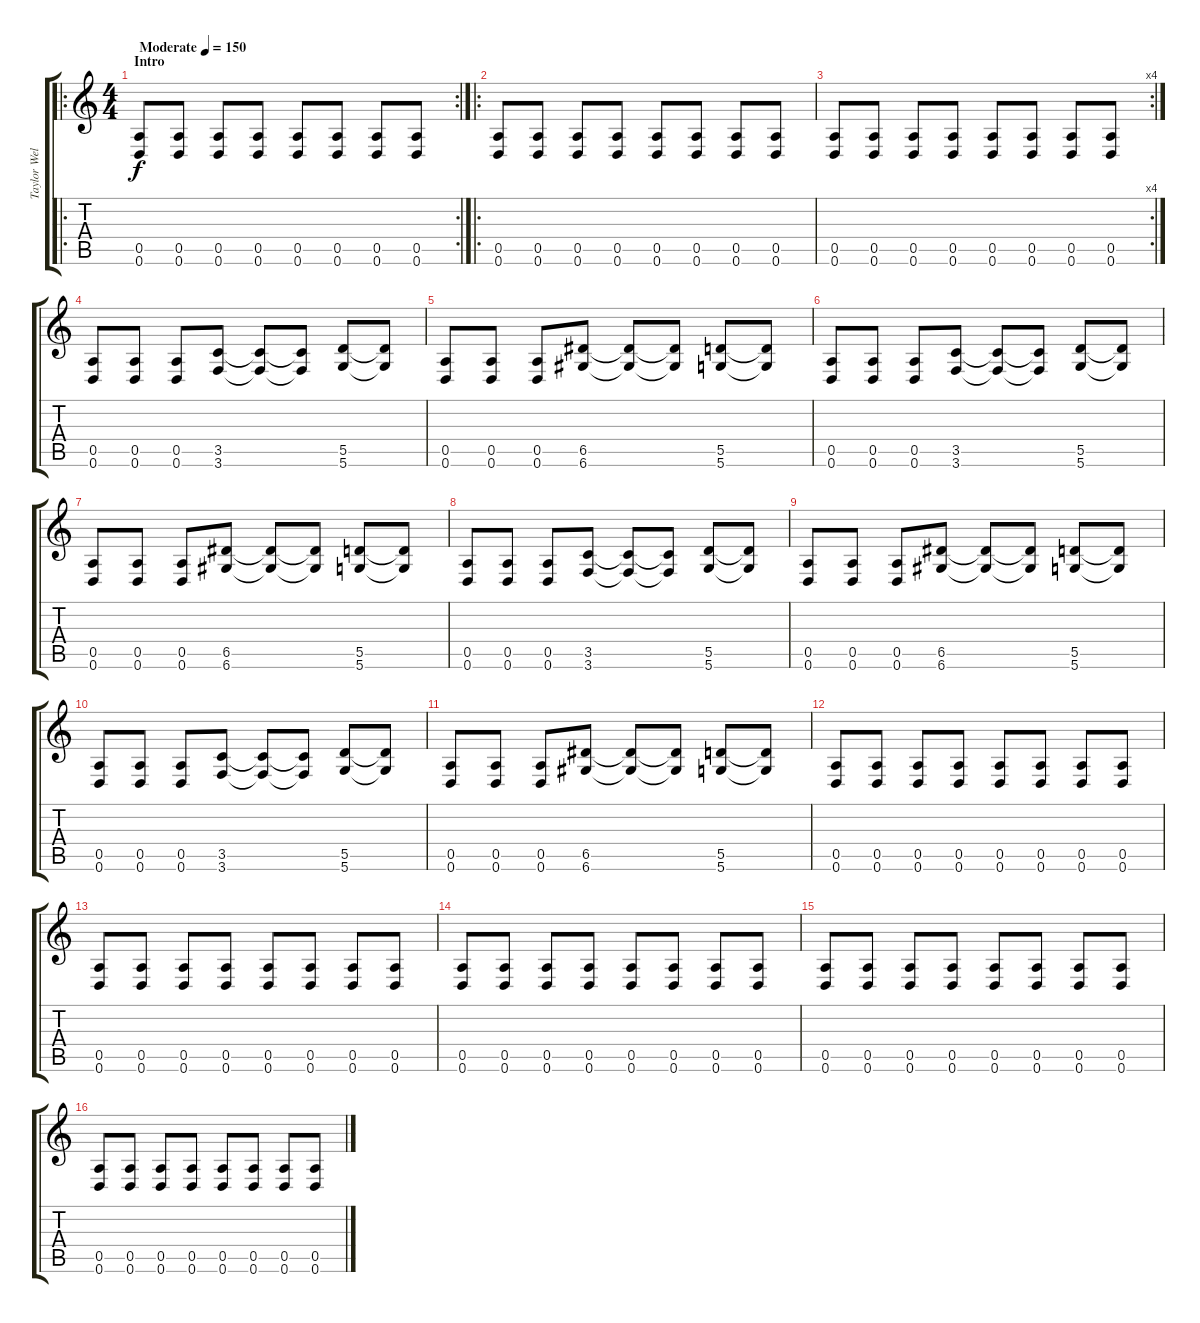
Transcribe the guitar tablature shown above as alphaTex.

\track ("Taylor Welcher" "Taylor Wel") {instrument distortionguitar}
\staff {score tabs}
\tuning (E4 B3 G3 D3 A2 D2) {hide}
\ro
\rc 2
\ts (4 4)
\section ("" "Intro")
\tempo (150 "Moderate")
\clef g2
\ks c
(0.5 0.6).8{dy f instrument distortionguitar} (0.5 0.6).8 (0.5 0.6).8 (0.5 0.6).8 (0.5 0.6).8 (0.5 0.6).8 (0.5 0.6).8 (0.5 0.6).8 |
\ro
(0.5 0.6).8 (0.5 0.6).8 (0.5 0.6).8 (0.5 0.6).8 (0.5 0.6).8 (0.5 0.6).8 (0.5 0.6).8 (0.5 0.6).8 |
\rc 4
(0.5 0.6).8 (0.5 0.6).8 (0.5 0.6).8 (0.5 0.6).8 (0.5 0.6).8 (0.5 0.6).8 (0.5 0.6).8 (0.5 0.6).8 |
(0.5 0.6).8 (0.5 0.6).8 (0.5 0.6).8 (3.5 3.6).8 (3.5{t} 3.6{t}).8 (3.5{t} 3.6{t}).8 (5.5 5.6).8 (5.5{t} 5.6{t}).8 |
(0.5 0.6).8 (0.5 0.6).8 (0.5 0.6).8 (6.5 6.6).8 (6.5{t} 6.6{t}).8 (6.5{t} 6.6{t}).8 (5.5 5.6).8 (5.5{t} 5.6{t}).8 |
(0.5 0.6).8 (0.5 0.6).8 (0.5 0.6).8 (3.5 3.6).8 (3.5{t} 3.6{t}).8 (3.5{t} 3.6{t}).8 (5.5 5.6).8 (5.5{t} 5.6{t}).8 |
(0.5 0.6).8 (0.5 0.6).8 (0.5 0.6).8 (6.5 6.6).8 (6.5{t} 6.6{t}).8 (6.5{t} 6.6{t}).8 (5.5 5.6).8 (5.5{t} 5.6{t}).8 |
(0.5 0.6).8 (0.5 0.6).8 (0.5 0.6).8 (3.5 3.6).8 (3.5{t} 3.6{t}).8 (3.5{t} 3.6{t}).8 (5.5 5.6).8 (5.5{t} 5.6{t}).8 |
(0.5 0.6).8 (0.5 0.6).8 (0.5 0.6).8 (6.5 6.6).8 (6.5{t} 6.6{t}).8 (6.5{t} 6.6{t}).8 (5.5 5.6).8 (5.5{t} 5.6{t}).8 |
(0.5 0.6).8 (0.5 0.6).8 (0.5 0.6).8 (3.5 3.6).8 (3.5{t} 3.6{t}).8 (3.5{t} 3.6{t}).8 (5.5 5.6).8 (5.5{t} 5.6{t}).8 |
(0.5 0.6).8 (0.5 0.6).8 (0.5 0.6).8 (6.5 6.6).8 (6.5{t} 6.6{t}).8 (6.5{t} 6.6{t}).8 (5.5 5.6).8 (5.5{t} 5.6{t}).8 |
(0.5 0.6).8 (0.5 0.6).8 (0.5 0.6).8 (0.5 0.6).8 (0.5 0.6).8 (0.5 0.6).8 (0.5 0.6).8 (0.5 0.6).8 |
(0.5 0.6).8 (0.5 0.6).8 (0.5 0.6).8 (0.5 0.6).8 (0.5 0.6).8 (0.5 0.6).8 (0.5 0.6).8 (0.5 0.6).8 |
(0.5 0.6).8 (0.5 0.6).8 (0.5 0.6).8 (0.5 0.6).8 (0.5 0.6).8 (0.5 0.6).8 (0.5 0.6).8 (0.5 0.6).8 |
(0.5 0.6).8 (0.5 0.6).8 (0.5 0.6).8 (0.5 0.6).8 (0.5 0.6).8 (0.5 0.6).8 (0.5 0.6).8 (0.5 0.6).8 |
(0.5 0.6).8 (0.5 0.6).8 (0.5 0.6).8 (0.5 0.6).8 (0.5 0.6).8 (0.5 0.6).8 (0.5 0.6).8 (0.5 0.6).8
